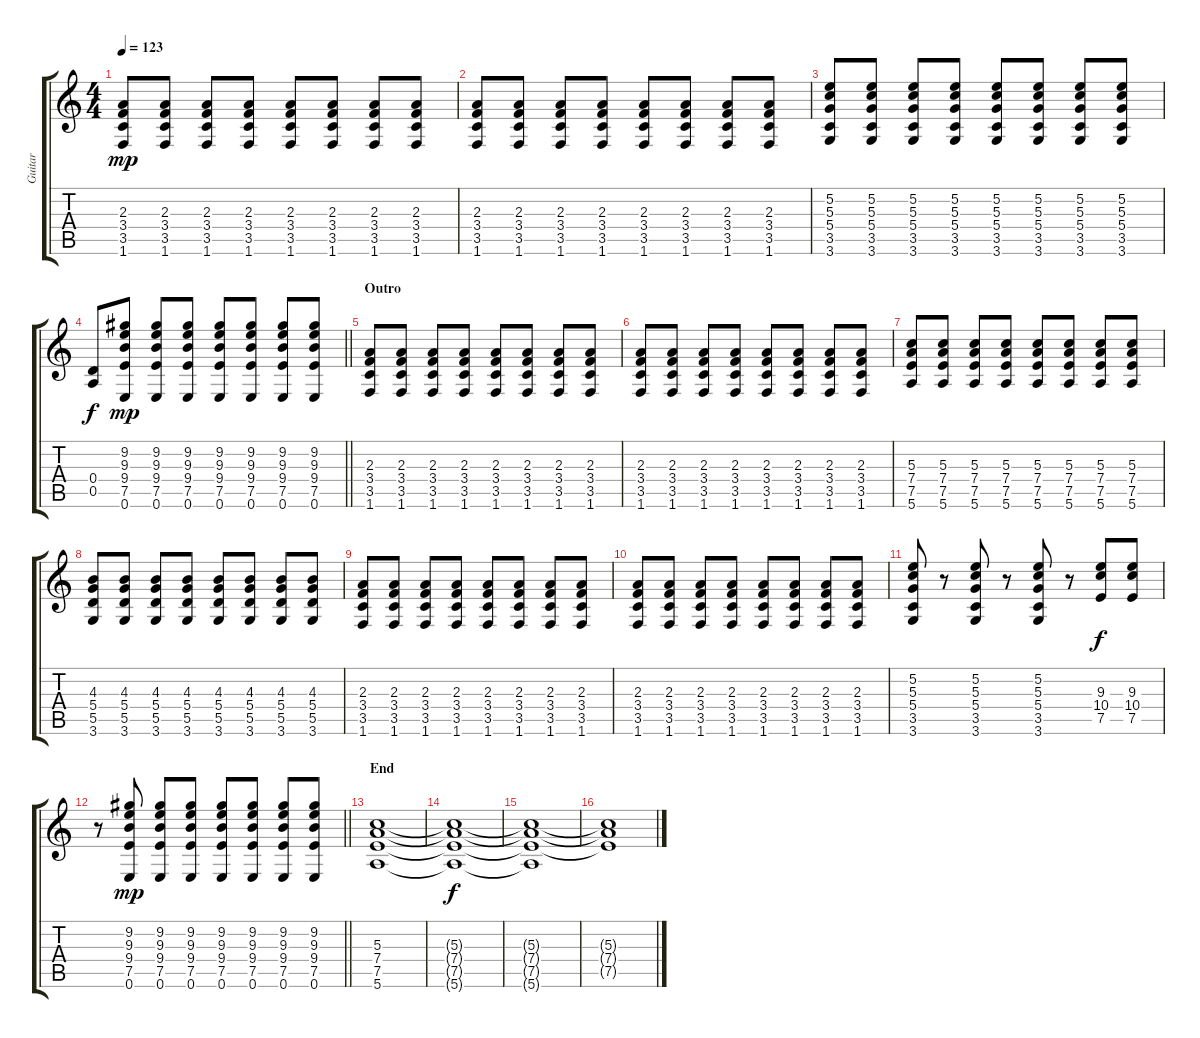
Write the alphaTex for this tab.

\track ("Guitar" "Guitar") {instrument distortionguitar}
\staff {score tabs}
\tuning (E4 B3 G3 D3 A2 E2) {hide}
\ts (4 4)
\tempo 123
\clef g2
\ks c
(2.3 3.4 3.5 1.6).8{dy mp} (2.3 3.4 3.5 1.6).8 (2.3 3.4 3.5 1.6).8 (2.3 3.4 3.5 1.6).8 (2.3 3.4 3.5 1.6).8 (2.3 3.4 3.5 1.6).8 (2.3 3.4 3.5 1.6).8 (2.3 3.4 3.5 1.6).8 |
(2.3 3.4 3.5 1.6).8 (2.3 3.4 3.5 1.6).8 (2.3 3.4 3.5 1.6).8 (2.3 3.4 3.5 1.6).8 (2.3 3.4 3.5 1.6).8 (2.3 3.4 3.5 1.6).8 (2.3 3.4 3.5 1.6).8 (2.3 3.4 3.5 1.6).8 |
(5.2 5.3 5.4 3.5 3.6).8 (5.2 5.3 5.4 3.5 3.6).8 (5.2 5.3 5.4 3.5 3.6).8 (5.2 5.3 5.4 3.5 3.6).8 (5.2 5.3 5.4 3.5 3.6).8 (5.2 5.3 5.4 3.5 3.6).8 (5.2 5.3 5.4 3.5 3.6).8 (5.2 5.3 5.4 3.5 3.6).8 |
\barLineRight lightlight
(0.4 0.5).8{dy f} (9.2 9.3 9.4 7.5 0.6).8{dy mp} (9.2 9.3 9.4 7.5 0.6).8 (9.2 9.3 9.4 7.5 0.6).8 (9.2 9.3 9.4 7.5 0.6).8 (9.2 9.3 9.4 7.5 0.6).8 (9.2 9.3 9.4 7.5 0.6).8 (9.2 9.3 9.4 7.5 0.6).8 |
\section ("" "Outro")
(2.3 3.4 3.5 1.6).8 (2.3 3.4 3.5 1.6).8 (2.3 3.4 3.5 1.6).8 (2.3 3.4 3.5 1.6).8 (2.3 3.4 3.5 1.6).8 (2.3 3.4 3.5 1.6).8 (2.3 3.4 3.5 1.6).8 (2.3 3.4 3.5 1.6).8 |
(2.3 3.4 3.5 1.6).8 (2.3 3.4 3.5 1.6).8 (2.3 3.4 3.5 1.6).8 (2.3 3.4 3.5 1.6).8 (2.3 3.4 3.5 1.6).8 (2.3 3.4 3.5 1.6).8 (2.3 3.4 3.5 1.6).8 (2.3 3.4 3.5 1.6).8 |
(5.3 7.4 7.5 5.6).8 (5.3 7.4 7.5 5.6).8 (5.3 7.4 7.5 5.6).8 (5.3 7.4 7.5 5.6).8 (5.3 7.4 7.5 5.6).8 (5.3 7.4 7.5 5.6).8 (5.3 7.4 7.5 5.6).8 (5.3 7.4 7.5 5.6).8 |
(4.3 5.4 5.5 3.6).8 (4.3 5.4 5.5 3.6).8 (4.3 5.4 5.5 3.6).8 (4.3 5.4 5.5 3.6).8 (4.3 5.4 5.5 3.6).8 (4.3 5.4 5.5 3.6).8 (4.3 5.4 5.5 3.6).8 (4.3 5.4 5.5 3.6).8 |
(2.3 3.4 3.5 1.6).8 (2.3 3.4 3.5 1.6).8 (2.3 3.4 3.5 1.6).8 (2.3 3.4 3.5 1.6).8 (2.3 3.4 3.5 1.6).8 (2.3 3.4 3.5 1.6).8 (2.3 3.4 3.5 1.6).8 (2.3 3.4 3.5 1.6).8 |
(2.3 3.4 3.5 1.6).8 (2.3 3.4 3.5 1.6).8 (2.3 3.4 3.5 1.6).8 (2.3 3.4 3.5 1.6).8 (2.3 3.4 3.5 1.6).8 (2.3 3.4 3.5 1.6).8 (2.3 3.4 3.5 1.6).8 (2.3 3.4 3.5 1.6).8 |
(5.2 5.3 5.4 3.5 3.6).8 r.8 (5.2 5.3 5.4 3.5 3.6).8 r.8 (5.2 5.3 5.4 3.5 3.6).8 r.8 (9.3 10.4 7.5).8{dy f} (9.3 10.4 7.5).8 |
\barLineRight lightlight
r.8 (9.2 9.3 9.4 7.5 0.6).8{dy mp} (9.2 9.3 9.4 7.5 0.6).8 (9.2 9.3 9.4 7.5 0.6).8 (9.2 9.3 9.4 7.5 0.6).8 (9.2 9.3 9.4 7.5 0.6).8 (9.2 9.3 9.4 7.5 0.6).8 (9.2 9.3 9.4 7.5 0.6).8 |
\section ("" "End")
(5.3 7.4 7.5 5.6).1{volume 0} |
(5.3{t} 7.4{t} 7.5{t} 5.6{t}).1{dy f} |
(5.3{t} 7.4{t} 7.5{t} 5.6{t}).1 |
(5.3{t} 7.4{t} 7.5{t}).1
